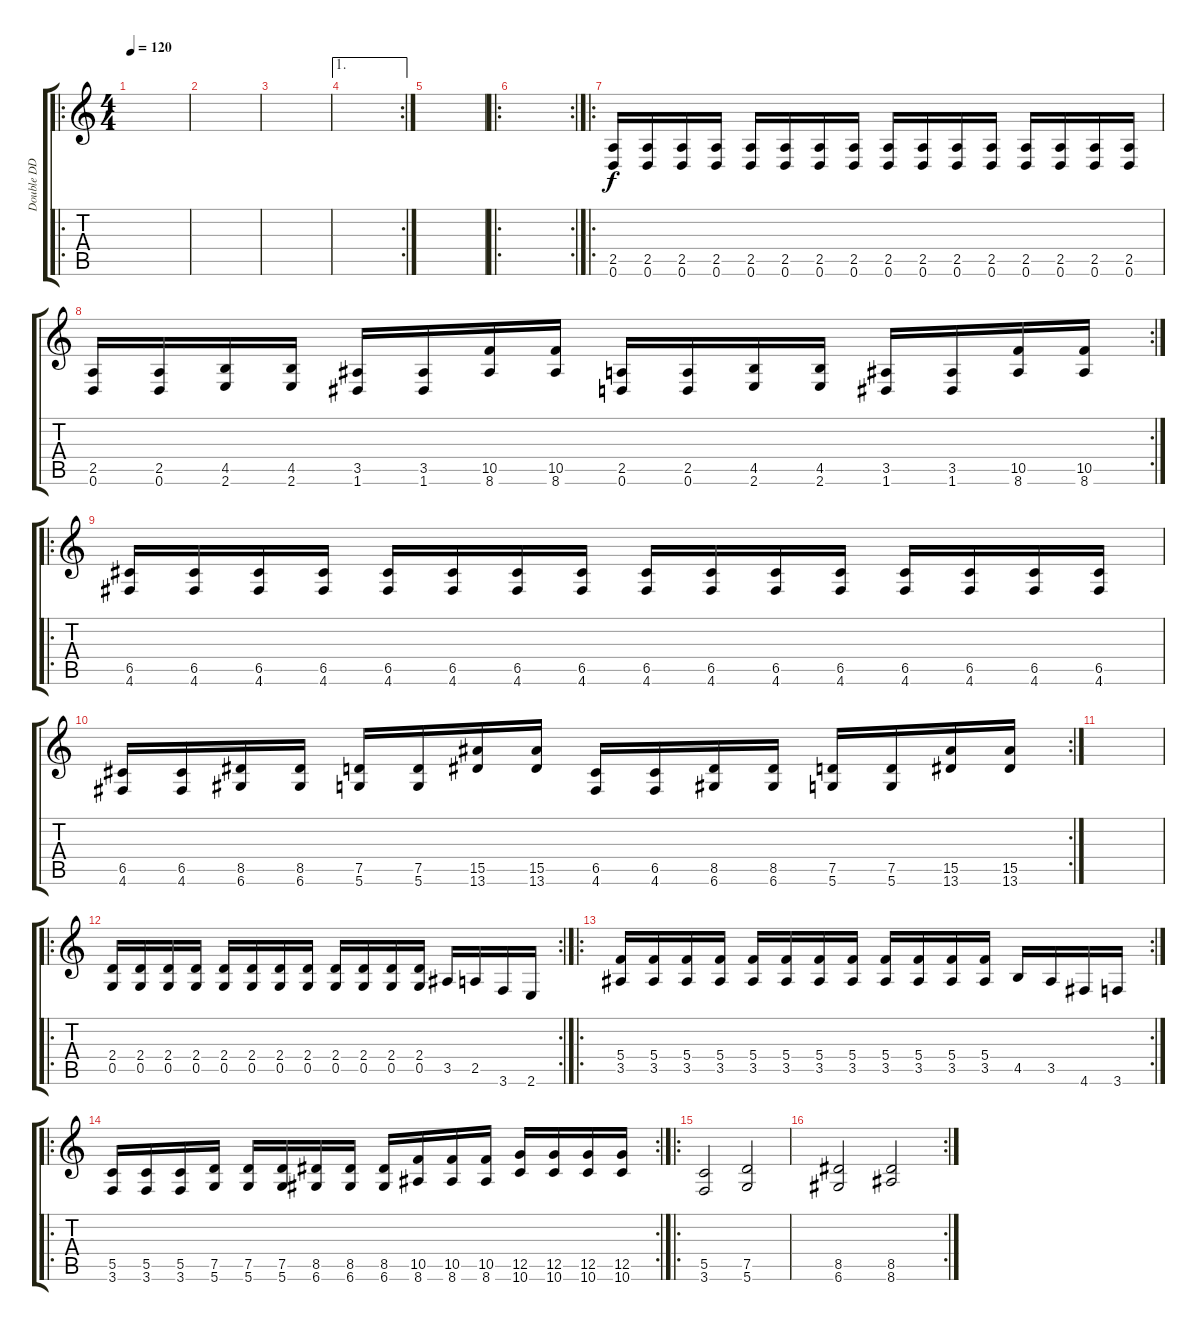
\track ("Double DD" "Double DD") {instrument distortionguitar}
\staff {score tabs}
\tuning (D4 A3 F3 C3 G2 D2) {hide}
\ro
\ts (4 4)
\tempo 120
\clef g2
\ks c
|
|
|
\ae 1
\rc 2
|
|
\ro
\rc 2
|
\ro
(2.5 0.6).16 (2.5 0.6).16 (2.5 0.6).16 (2.5 0.6).16 (2.5 0.6).16 (2.5 0.6).16 (2.5 0.6).16 (2.5 0.6).16 (2.5 0.6).16 (2.5 0.6).16 (2.5 0.6).16 (2.5 0.6).16 (2.5 0.6).16 (2.5 0.6).16 (2.5 0.6).16 (2.5 0.6).16 |
\rc 2
(2.5 0.6).16 (2.5 0.6).16 (4.5 2.6).16 (4.5 2.6).16 (3.5 1.6).16 (3.5 1.6).16 (10.5 8.6).16 (10.5 8.6).16 (2.5 0.6).16 (2.5 0.6).16 (4.5 2.6).16 (4.5 2.6).16 (3.5 1.6).16 (3.5 1.6).16 (10.5 8.6).16 (10.5 8.6).16 |
\ro
(6.5 4.6).16 (6.5 4.6).16 (6.5 4.6).16 (6.5 4.6).16 (6.5 4.6).16 (6.5 4.6).16 (6.5 4.6).16 (6.5 4.6).16 (6.5 4.6).16 (6.5 4.6).16 (6.5 4.6).16 (6.5 4.6).16 (6.5 4.6).16 (6.5 4.6).16 (6.5 4.6).16 (6.5 4.6).16 |
\rc 2
(6.5 4.6).16 (6.5 4.6).16 (8.5 6.6).16 (8.5 6.6).16 (7.5 5.6).16 (7.5 5.6).16 (15.5 13.6).16 (15.5 13.6).16 (6.5 4.6).16 (6.5 4.6).16 (8.5 6.6).16 (8.5 6.6).16 (7.5 5.6).16 (7.5 5.6).16 (15.5 13.6).16 (15.5 13.6).16 |
|
\ro
\rc 2
(2.4 0.5).16 (2.4 0.5).16 (2.4 0.5).16 (2.4 0.5).16 (2.4 0.5).16 (2.4 0.5).16 (2.4 0.5).16 (2.4 0.5).16 (2.4 0.5).16 (2.4 0.5).16 (2.4 0.5).16 (2.4 0.5).16 3.5.16 2.5.16 3.6.16 2.6.16 |
\ro
\rc 2
(5.4 3.5).16 (5.4 3.5).16 (5.4 3.5).16 (5.4 3.5).16 (5.4 3.5).16 (5.4 3.5).16 (5.4 3.5).16 (5.4 3.5).16 (5.4 3.5).16 (5.4 3.5).16 (5.4 3.5).16 (5.4 3.5).16 4.5.16 3.5.16 4.6.16 3.6.16 |
\ro
\rc 2
(5.5 3.6).16 (5.5 3.6).16 (5.5 3.6).16 (7.5 5.6).16 (7.5 5.6).16 (7.5 5.6).16 (8.5 6.6).16 (8.5 6.6).16 (8.5 6.6).16 (10.5 8.6).16 (10.5 8.6).16 (10.5 8.6).16 (12.5 10.6).16 (12.5 10.6).16 (12.5 10.6).16 (12.5 10.6).16 |
\ro
(5.5 3.6).2 (7.5 5.6).2 |
\rc 2
(8.5 6.6).2 (8.5 8.6).2
